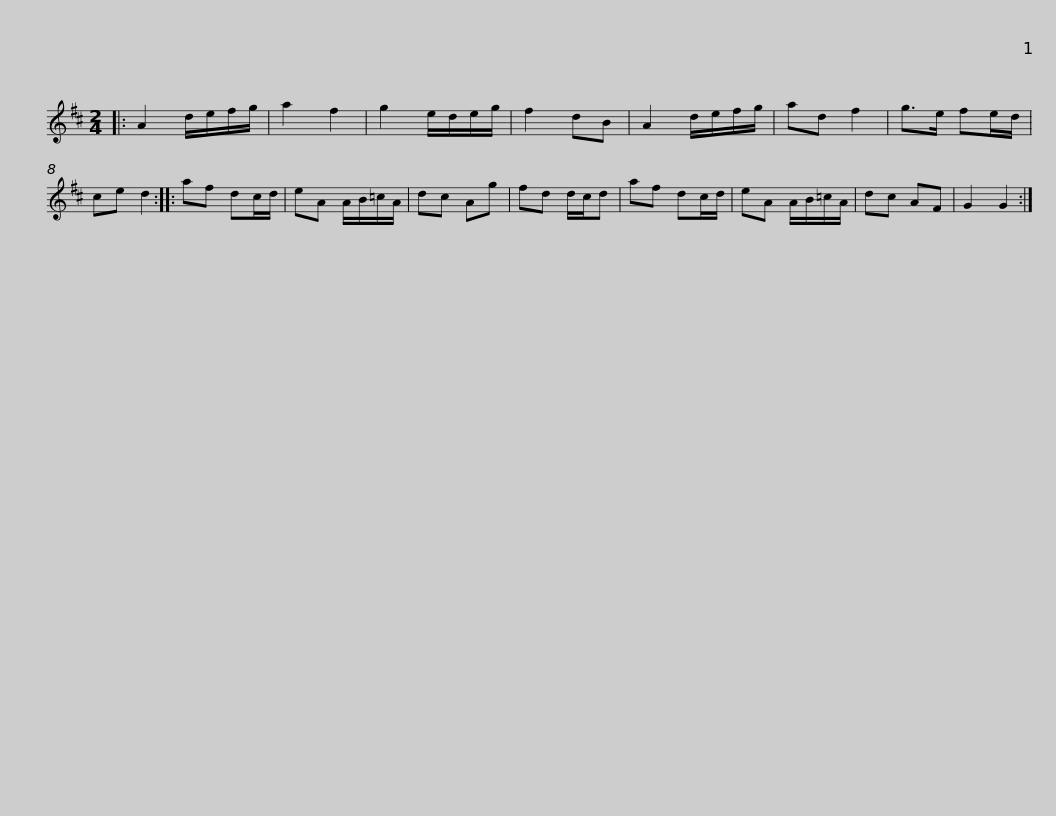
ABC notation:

X:1
L:1/8
M:2/4
I:linebreak $
K:D
V:1 treble
V:1
|: A2 d/e/f/g/ | a2 f2 | g2 e/d/e/g/ | f2 dB | A2 d/e/f/g/ | %5
 ad f2 | g>e fe/d/ | ce d2 :: af dc/d/ |$ eA A/B/=c/A/ | %10
 dc Ag | fd d/c/d | af dc/d/ | eA A/B/=c/A/ | dc AF | %15
 G2 G2 :| %16
